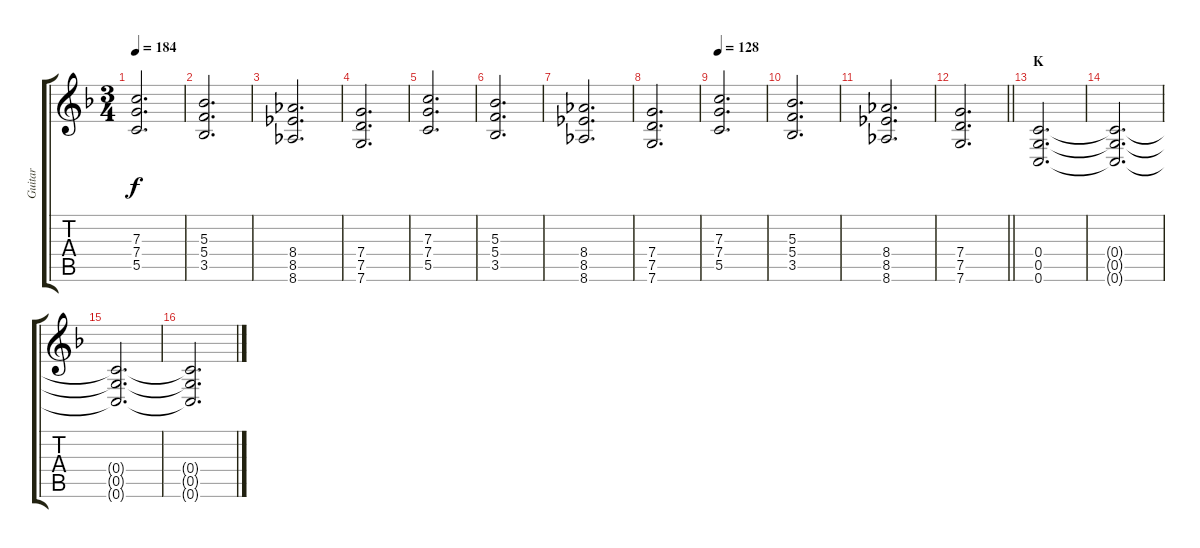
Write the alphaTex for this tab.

\track ("Guitar" "Guitar") {instrument distortionguitar}
\staff {score tabs}
\tuning (D4 A3 F3 C3 G2 C2) {hide}
\ts (3 4)
\tempo 184
\clef g2
\ks f
(7.3 7.4 5.5).2{d dy f} |
(5.3 5.4 3.5).2{d} |
(8.4 8.5 8.6).2{d} |
(7.4 7.5 7.6).2{d} |
(7.3 7.4 5.5).2{d} |
(5.3 5.4 3.5).2{d} |
(8.4 8.5 8.6).2{d} |
(7.4 7.5 7.6).2{d} |
\tempo 128
(7.3 7.4 5.5).2{d} |
(5.3 5.4 3.5).2{d} |
(8.4 8.5 8.6).2{d} |
\barLineRight lightlight
(7.4 7.5 7.6).2{d} |
\section ("" "K")
(0.4 0.5 0.6).2{d} |
(0.4{t} 0.5{t} 0.6{t}).2{d} |
(0.4{t} 0.5{t} 0.6{t}).2{d} |
(0.4{t} 0.5{t} 0.6{t}).2{d}
